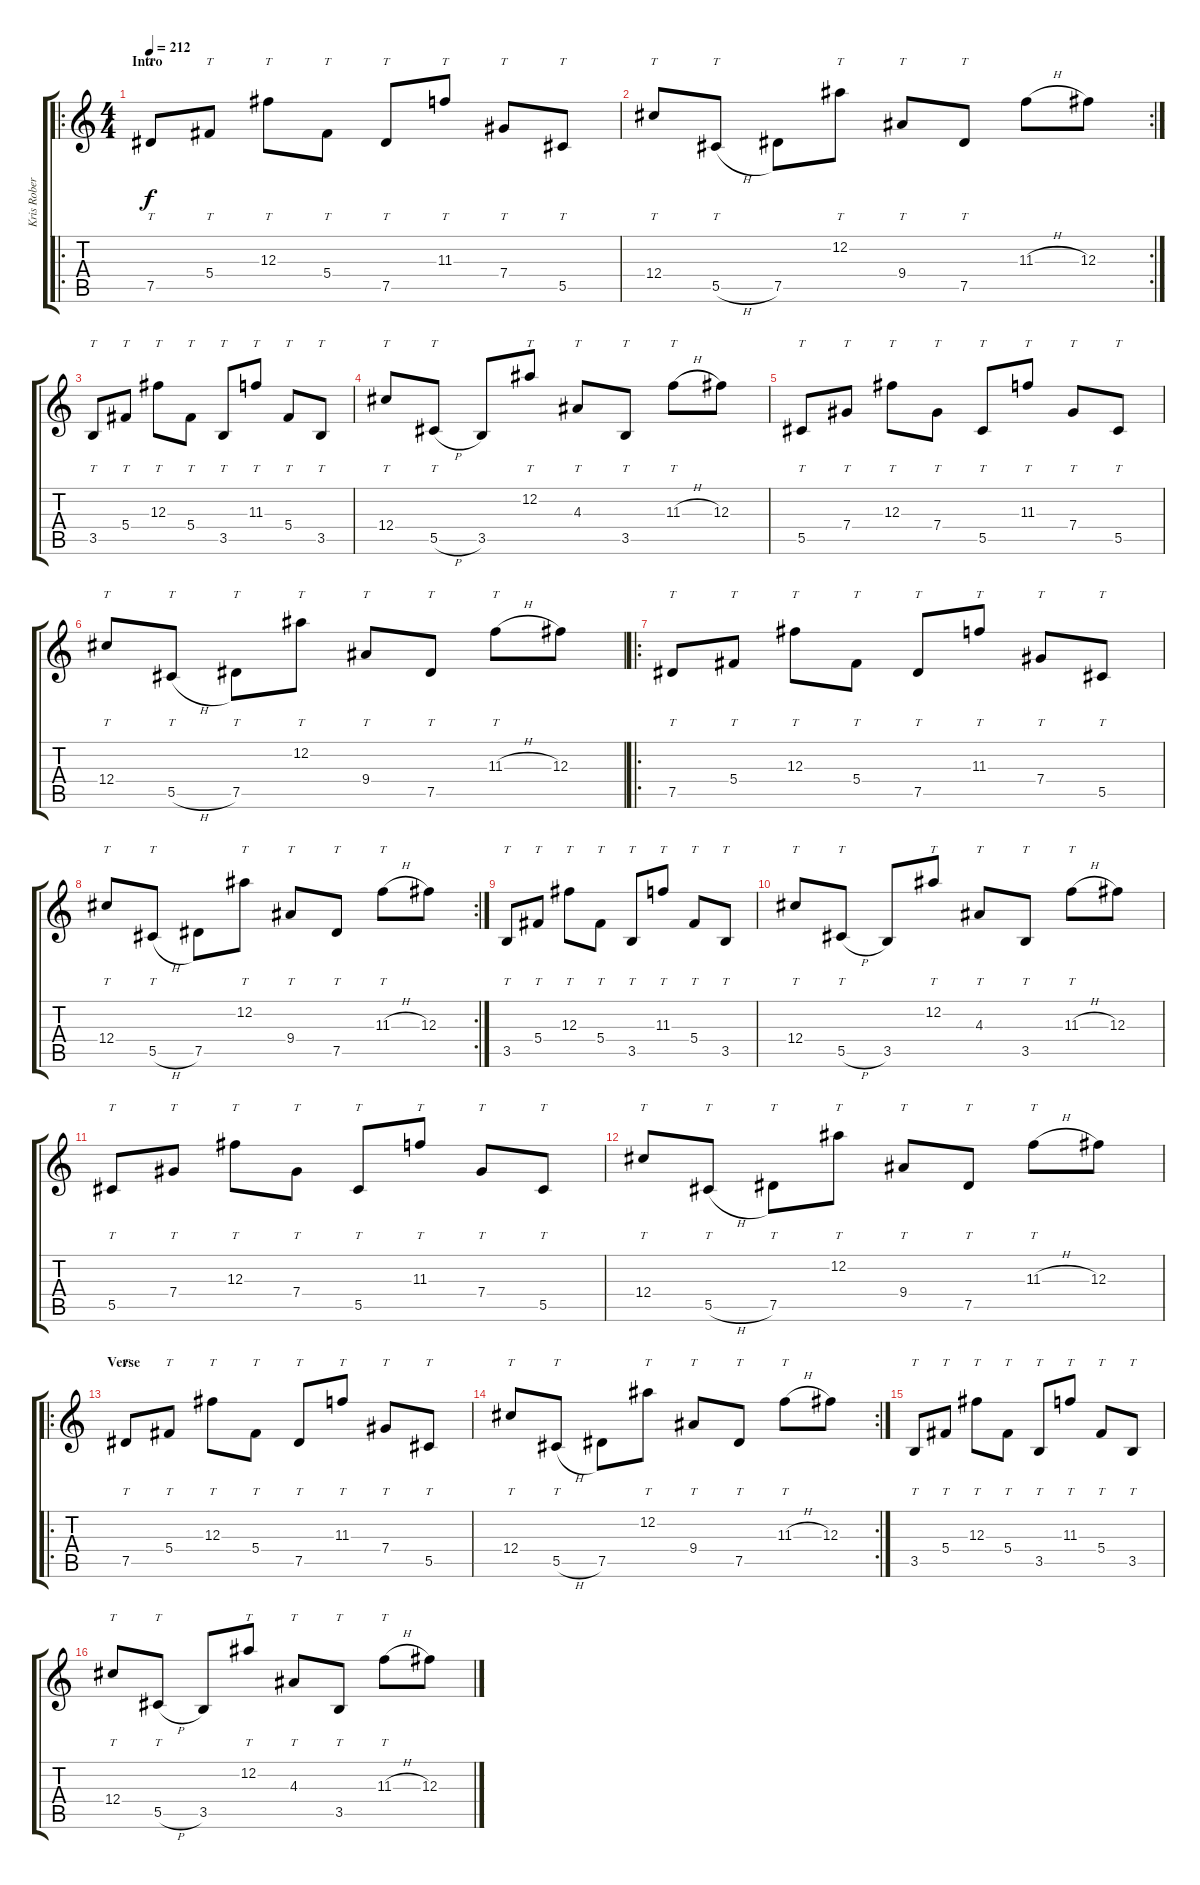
\track ("Kris Roberts" "Kris Rober") {instrument distortionguitar}
\staff {score tabs}
\tuning (Eb4 Bb3 Gb3 Db3 Ab2 Db2) {hide}
\ro
\ts (4 4)
\section ("" "Intro")
\tempo 212
\clef g2
\ks c
7.5.8{tt dy f instrument distortionguitar} 5.4.8{tt} 12.3.8{tt} 5.4.8{tt} 7.5.8{tt} 11.3.8{tt} 7.4.8{tt} 5.5.8{tt} |
\rc 2
12.4.8{tt} 5.5{h}.8{tt} 7.5.8 12.2.8{tt} 9.4.8{tt} 7.5.8{tt} 11.3{h}.8 12.3.8 |
3.5.8{tt} 5.4.8{tt} 12.3.8{tt} 5.4.8{tt} 3.5.8{tt} 11.3.8{tt} 5.4.8{tt} 3.5.8{tt} |
12.4.8{tt} 5.5{h}.8{tt} 3.5.8 12.2.8{tt} 4.3.8{tt} 3.5.8{tt} 11.3{h}.8{tt} 12.3.8 |
5.5.8{tt} 7.4.8{tt} 12.3.8{tt} 7.4.8{tt} 5.5.8{tt} 11.3.8{tt} 7.4.8{tt} 5.5.8{tt} |
12.4.8{tt} 5.5{h}.8{tt} 7.5.8{tt} 12.2.8{tt} 9.4.8{tt} 7.5.8{tt} 11.3{h}.8{tt} 12.3.8 |
\ro
7.5.8{tt} 5.4.8{tt} 12.3.8{tt} 5.4.8{tt} 7.5.8{tt} 11.3.8{tt} 7.4.8{tt} 5.5.8{tt} |
\rc 2
12.4.8{tt} 5.5{h}.8{tt} 7.5.8 12.2.8{tt} 9.4.8{tt} 7.5.8{tt} 11.3{h}.8{tt} 12.3.8 |
3.5.8{tt} 5.4.8{tt} 12.3.8{tt} 5.4.8{tt} 3.5.8{tt} 11.3.8{tt} 5.4.8{tt} 3.5.8{tt} |
12.4.8{tt} 5.5{h}.8{tt} 3.5.8 12.2.8{tt} 4.3.8{tt} 3.5.8{tt} 11.3{h}.8{tt} 12.3.8 |
5.5.8{tt} 7.4.8{tt} 12.3.8{tt} 7.4.8{tt} 5.5.8{tt} 11.3.8{tt} 7.4.8{tt} 5.5.8{tt} |
12.4.8{tt} 5.5{h}.8{tt} 7.5.8{tt} 12.2.8{tt} 9.4.8{tt} 7.5.8{tt} 11.3{h}.8{tt} 12.3.8 |
\ro
\section ("" "Verse")
7.5.8{tt} 5.4.8{tt} 12.3.8{tt} 5.4.8{tt} 7.5.8{tt} 11.3.8{tt} 7.4.8{tt} 5.5.8{tt} |
\rc 2
12.4.8{tt} 5.5{h}.8{tt} 7.5.8 12.2.8{tt} 9.4.8{tt} 7.5.8{tt} 11.3{h}.8{tt} 12.3.8 |
3.5.8{tt} 5.4.8{tt} 12.3.8{tt} 5.4.8{tt} 3.5.8{tt} 11.3.8{tt} 5.4.8{tt} 3.5.8{tt} |
12.4.8{tt} 5.5{h}.8{tt} 3.5.8 12.2.8{tt} 4.3.8{tt} 3.5.8{tt} 11.3{h}.8{tt} 12.3.8
